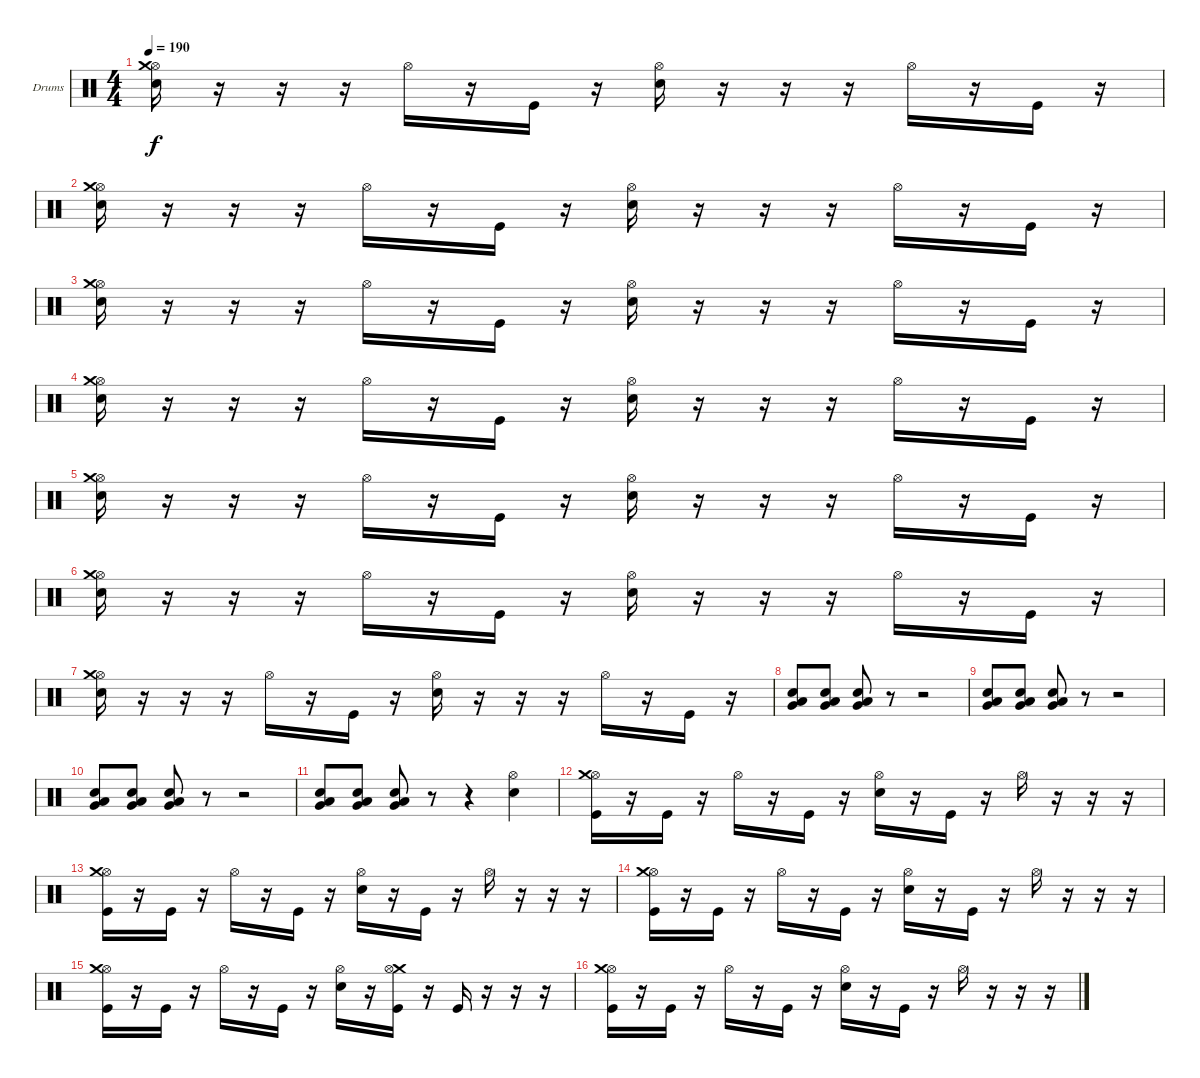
\defaultSystemsLayout 4
\bracketExtendMode groupsimilarinstruments
\firstSystemTrackNameOrientation horizontal
\otherSystemsTrackNameOrientation horizontal
\track ("Drumkit" "Drums") {instrument percussion}
\staff {score}
\articulation defaults
\ts (4 4)
\tempo 190
\clef neutral
\scale
0.333333
\ks c
("Hi-Hat (open)" "Snare (hit) 2" "Crash medium (hit)").16{dy f} r.16 r.16 r.16 "Hi-Hat (open)".16 r.16 "Kick (hit)".16 r.16 ("Hi-Hat (open)" "Snare (hit) 2").16 r.16 r.16 r.16 "Hi-Hat (open)".16 r.16 "Kick (hit)".16 r.16 |
\scale
0.333333 ("Hi-Hat (open)" "Snare (hit) 2" "Crash medium (hit)").16 r.16 r.16 r.16 "Hi-Hat (open)".16 r.16 "Kick (hit)".16 r.16 ("Hi-Hat (open)" "Snare (hit) 2").16 r.16 r.16 r.16 "Hi-Hat (open)".16 r.16 "Kick (hit)".16 r.16 |
\scale
0.333333 ("Hi-Hat (open)" "Snare (hit) 2" "Crash medium (hit)").16 r.16 r.16 r.16 "Hi-Hat (open)".16 r.16 "Kick (hit)".16 r.16 ("Hi-Hat (open)" "Snare (hit) 2").16 r.16 r.16 r.16 "Hi-Hat (open)".16 r.16 "Kick (hit)".16 r.16 |
\scale
0.333333 ("Hi-Hat (open)" "Snare (hit) 2" "Crash medium (hit)").16 r.16 r.16 r.16 "Hi-Hat (open)".16 r.16 "Kick (hit)".16 r.16 ("Hi-Hat (open)" "Snare (hit) 2").16 r.16 r.16 r.16 "Hi-Hat (open)".16 r.16 "Kick (hit)".16 r.16 |
\scale
0.333333 ("Hi-Hat (open)" "Snare (hit) 2" "Crash medium (hit)").16 r.16 r.16 r.16 "Hi-Hat (open)".16 r.16 "Kick (hit)".16 r.16 ("Hi-Hat (open)" "Snare (hit) 2").16 r.16 r.16 r.16 "Hi-Hat (open)".16 r.16 "Kick (hit)".16 r.16 |
\scale
0.333333 ("Hi-Hat (open)" "Snare (hit) 2" "Crash medium (hit)").16 r.16 r.16 r.16 "Hi-Hat (open)".16 r.16 "Kick (hit)".16 r.16 ("Hi-Hat (open)" "Snare (hit) 2").16 r.16 r.16 r.16 "Hi-Hat (open)".16 r.16 "Kick (hit)".16 r.16 |
\scale
0.333333 ("Hi-Hat (open)" "Snare (hit) 2" "Crash medium (hit)").16 r.16 r.16 r.16 "Hi-Hat (open)".16 r.16 "Kick (hit)".16 r.16 ("Hi-Hat (open)" "Snare (hit) 2").16 r.16 r.16 r.16 "Hi-Hat (open)".16 r.16 "Kick (hit)".16 r.16 |
\scale
0.333333 ("Low Tom (hit)" "Very Low Tom (hit)" "Snare (hit) 2").8 ("Low Tom (hit)" "Very Low Tom (hit)" "Snare (hit) 2").8 ("Low Tom (hit)" "Very Low Tom (hit)" "Snare (hit) 2").8 r.8 r.2 |
\scale
0.333333 ("Low Tom (hit)" "Very Low Tom (hit)" "Snare (hit) 2").8 ("Low Tom (hit)" "Very Low Tom (hit)" "Snare (hit) 2").8 ("Low Tom (hit)" "Very Low Tom (hit)" "Snare (hit) 2").8 r.8 r.2 |
\scale
0.333333 ("Low Tom (hit)" "Very Low Tom (hit)" "Snare (hit) 2").8 ("Low Tom (hit)" "Very Low Tom (hit)" "Snare (hit) 2").8 ("Low Tom (hit)" "Very Low Tom (hit)" "Snare (hit) 2").8 r.8 r.2 |
\scale
0.333333 ("Low Tom (hit)" "Very Low Tom (hit)" "Snare (hit) 2").8 ("Low Tom (hit)" "Very Low Tom (hit)" "Snare (hit) 2").8 ("Low Tom (hit)" "Very Low Tom (hit)" "Snare (hit) 2").8 r.8 r.4 ("Snare (hit) 2" "Hi-Hat (open)").4 |
\scale
0.333333 ("Hi-Hat (open)" "Kick (hit)" "Crash medium (hit)").16 r.16 "Kick (hit)".16 r.16 "Hi-Hat (open)".16 r.16 "Kick (hit)".16 r.16 ("Hi-Hat (open)" "Snare (hit) 2").16 r.16 "Kick (hit)".16 r.16 "Hi-Hat (open)".16 r.16 r.16 r.16 |
\scale
0.333333 ("Hi-Hat (open)" "Kick (hit)" "Crash medium (hit)").16 r.16 "Kick (hit)".16 r.16 "Hi-Hat (open)".16 r.16 "Kick (hit)".16 r.16 ("Hi-Hat (open)" "Snare (hit) 2").16 r.16 "Kick (hit)".16 r.16 "Hi-Hat (open)".16 r.16 r.16 r.16 |
\scale
0.333333 ("Hi-Hat (open)" "Kick (hit)" "Crash medium (hit)").16 r.16 "Kick (hit)".16 r.16 "Hi-Hat (open)".16 r.16 "Kick (hit)".16 r.16 ("Hi-Hat (open)" "Snare (hit) 2").16 r.16 "Kick (hit)".16 r.16 "Hi-Hat (open)".16 r.16 r.16 r.16 |
\scale
0.333333 ("Hi-Hat (open)" "Kick (hit)" "Crash medium (hit)").16 r.16 "Kick (hit)".16 r.16 "Hi-Hat (open)".16 r.16 "Kick (hit)".16 r.16 ("Hi-Hat (open)" "Snare (hit) 2").16 r.16 ("Crash medium (hit)" "Kick (hit)" "Hi-Hat (open)").16 r.16 "Kick (hit)".16 r.16 r.16 r.16 |
\scale
0.333333 ("Hi-Hat (open)" "Kick (hit)" "Crash medium (hit)").16 r.16 "Kick (hit)".16 r.16 "Hi-Hat (open)".16 r.16 "Kick (hit)".16 r.16 ("Hi-Hat (open)" "Snare (hit) 2").16 r.16 "Kick (hit)".16 r.16 "Hi-Hat (open)".16 r.16 r.16 r.16
